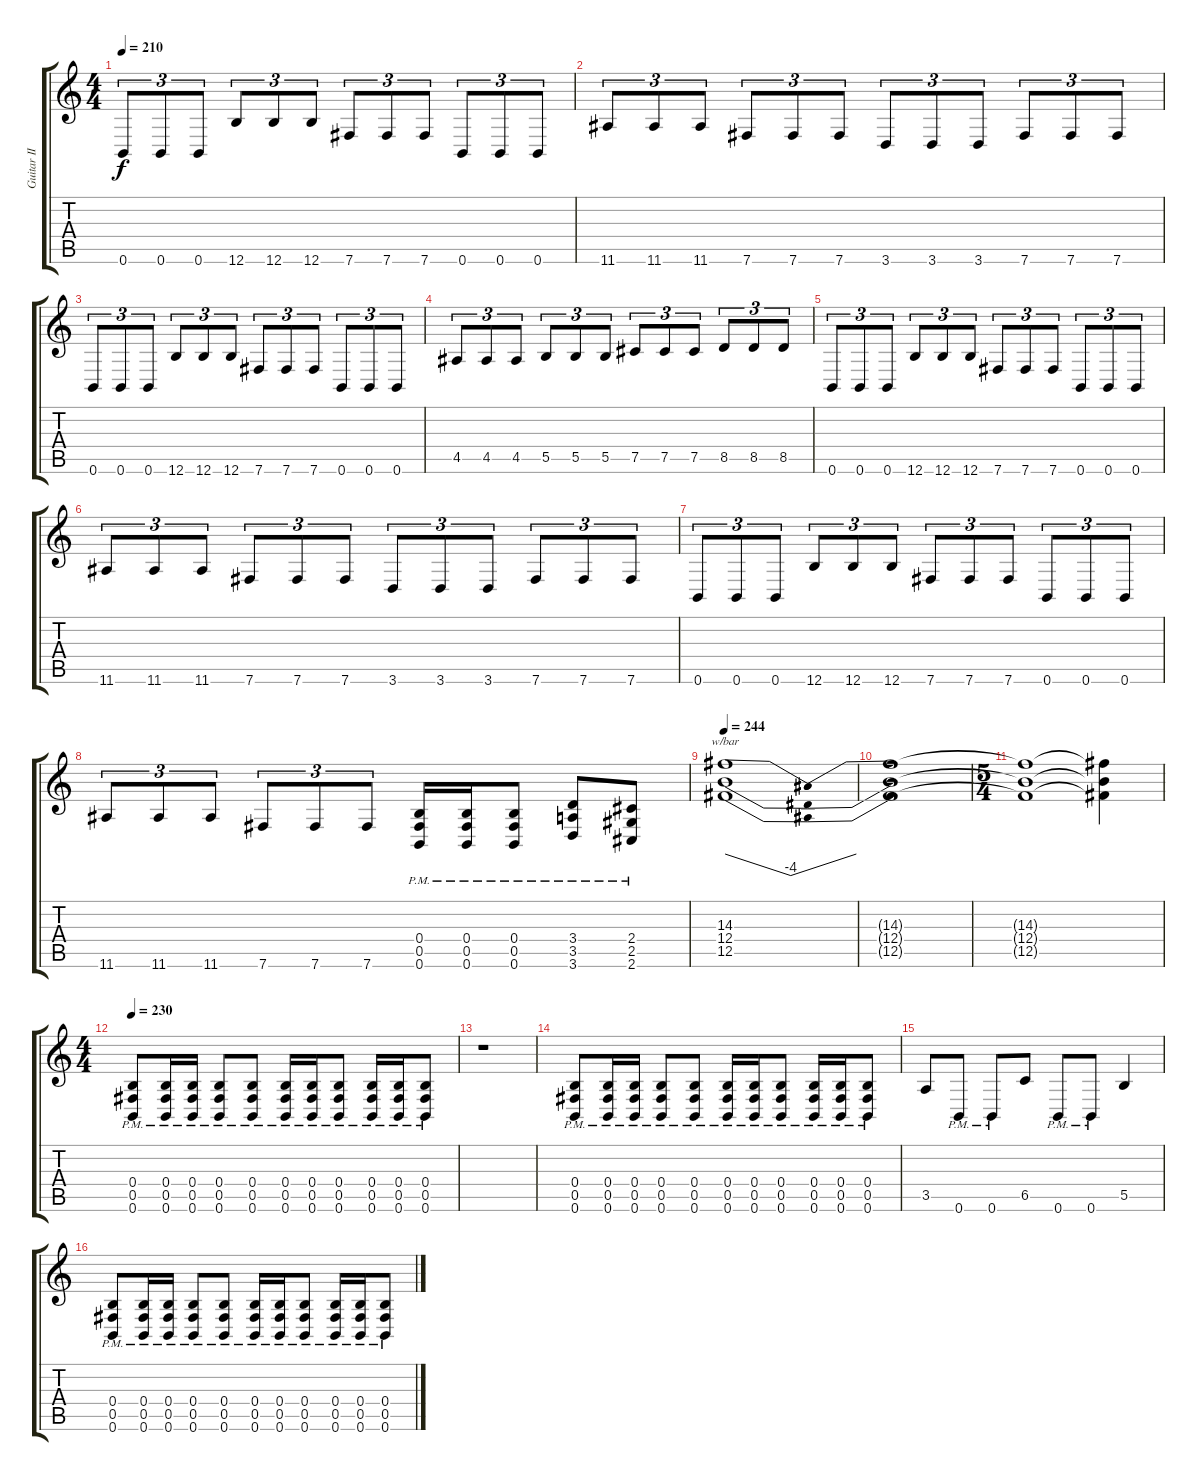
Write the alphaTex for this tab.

\track ("Guitar II" "Guitar II") {instrument distortionguitar}
\staff {score tabs}
\tuning (Db4 Ab3 E3 B2 Gb2 B1) {hide}
\ts (4 4)
\section ("" "")
\tempo 210
\clef g2
\ks c
0.6.8{tu (3 2) dy f} 0.6.8{tu (3 2)} 0.6.8{tu (3 2)} 12.6.8{tu (3 2)} 12.6.8{tu (3 2)} 12.6.8{tu (3 2)} 7.6.8{tu (3 2)} 7.6.8{tu (3 2)} 7.6.8{tu (3 2)} 0.6.8{tu (3 2)} 0.6.8{tu (3 2)} 0.6.8{tu (3 2)} |
11.6.8{tu (3 2)} 11.6.8{tu (3 2)} 11.6.8{tu (3 2)} 7.6.8{tu (3 2)} 7.6.8{tu (3 2)} 7.6.8{tu (3 2)} 3.6.8{tu (3 2)} 3.6.8{tu (3 2)} 3.6.8{tu (3 2)} 7.6.8{tu (3 2)} 7.6.8{tu (3 2)} 7.6.8{tu (3 2)} |
0.6.8{tu (3 2)} 0.6.8{tu (3 2)} 0.6.8{tu (3 2)} 12.6.8{tu (3 2)} 12.6.8{tu (3 2)} 12.6.8{tu (3 2)} 7.6.8{tu (3 2)} 7.6.8{tu (3 2)} 7.6.8{tu (3 2)} 0.6.8{tu (3 2)} 0.6.8{tu (3 2)} 0.6.8{tu (3 2)} |
4.5.8{tu (3 2)} 4.5.8{tu (3 2)} 4.5.8{tu (3 2)} 5.5.8{tu (3 2)} 5.5.8{tu (3 2)} 5.5.8{tu (3 2)} 7.5.8{tu (3 2)} 7.5.8{tu (3 2)} 7.5.8{tu (3 2)} 8.5.8{tu (3 2)} 8.5.8{tu (3 2)} 8.5.8{tu (3 2)} |
0.6.8{tu (3 2)} 0.6.8{tu (3 2)} 0.6.8{tu (3 2)} 12.6.8{tu (3 2)} 12.6.8{tu (3 2)} 12.6.8{tu (3 2)} 7.6.8{tu (3 2)} 7.6.8{tu (3 2)} 7.6.8{tu (3 2)} 0.6.8{tu (3 2)} 0.6.8{tu (3 2)} 0.6.8{tu (3 2)} |
11.6.8{tu (3 2)} 11.6.8{tu (3 2)} 11.6.8{tu (3 2)} 7.6.8{tu (3 2)} 7.6.8{tu (3 2)} 7.6.8{tu (3 2)} 3.6.8{tu (3 2)} 3.6.8{tu (3 2)} 3.6.8{tu (3 2)} 7.6.8{tu (3 2)} 7.6.8{tu (3 2)} 7.6.8{tu (3 2)} |
0.6.8{tu (3 2)} 0.6.8{tu (3 2)} 0.6.8{tu (3 2)} 12.6.8{tu (3 2)} 12.6.8{tu (3 2)} 12.6.8{tu (3 2)} 7.6.8{tu (3 2)} 7.6.8{tu (3 2)} 7.6.8{tu (3 2)} 0.6.8{tu (3 2)} 0.6.8{tu (3 2)} 0.6.8{tu (3 2)} |
11.6.8{tu (3 2)} 11.6.8{tu (3 2)} 11.6.8{tu (3 2)} 7.6.8{tu (3 2)} 7.6.8{tu (3 2)} 7.6.8{tu (3 2)} (0.4{pm} 0.5{pm} 0.6{pm}).16 (0.4{pm} 0.5{pm} 0.6{pm}).16 (0.4{pm} 0.5{pm} 0.6{pm}).8 (3.4{pm} 3.5{pm} 3.6{pm}).8 (2.4{pm} 2.5{pm} 2.6{pm}).8 |
\section ("" "")
\tempo 244
(14.3 12.4 12.5).1{tbe (dip default 0 0 30 -16 60 0)} |
(14.3{t} 12.4{t} 12.5{t}).1 |
\ts (5 4)
(14.3{t} 12.4{t} 12.5{t}).1 (14.3{t} 12.4{t} 12.5{t}).4 |
\ts (4 4)
\section ("" "")
\tempo 230
(0.4{pm} 0.5{pm} 0.6{pm}).8 (0.4{pm} 0.5{pm} 0.6{pm}).16 (0.4{pm} 0.5{pm} 0.6{pm}).16 (0.4{pm} 0.5{pm} 0.6{pm}).8 (0.4{pm} 0.5{pm} 0.6{pm}).8 (0.4{pm} 0.5{pm} 0.6{pm}).16 (0.4{pm} 0.5{pm} 0.6{pm}).16 (0.4{pm} 0.5{pm} 0.6{pm}).8 (0.4{pm} 0.5{pm} 0.6{pm}).16 (0.4{pm} 0.5{pm} 0.6{pm}).16 (0.4{pm} 0.5{pm} 0.6{pm}).8 |
r.1 |
\section ("" "")
(0.4{pm} 0.5{pm} 0.6{pm}).8 (0.4{pm} 0.5{pm} 0.6{pm}).16 (0.4{pm} 0.5{pm} 0.6{pm}).16 (0.4{pm} 0.5{pm} 0.6{pm}).8 (0.4{pm} 0.5{pm} 0.6{pm}).8 (0.4{pm} 0.5{pm} 0.6{pm}).16 (0.4{pm} 0.5{pm} 0.6{pm}).16 (0.4{pm} 0.5{pm} 0.6{pm}).8 (0.4{pm} 0.5{pm} 0.6{pm}).16 (0.4{pm} 0.5{pm} 0.6{pm}).16 (0.4{pm} 0.5{pm} 0.6{pm}).8 |
3.5.8 0.6{pm}.8 0.6{pm}.8 6.5.8 0.6{pm}.8 0.6{pm}.8 5.5.4 |
(0.4{pm} 0.5{pm} 0.6{pm}).8 (0.4{pm} 0.5{pm} 0.6{pm}).16 (0.4{pm} 0.5{pm} 0.6{pm}).16 (0.4{pm} 0.5{pm} 0.6{pm}).8 (0.4{pm} 0.5{pm} 0.6{pm}).8 (0.4{pm} 0.5{pm} 0.6{pm}).16 (0.4{pm} 0.5{pm} 0.6{pm}).16 (0.4{pm} 0.5{pm} 0.6{pm}).8 (0.4{pm} 0.5{pm} 0.6{pm}).16 (0.4{pm} 0.5{pm} 0.6{pm}).16 (0.4{pm} 0.5{pm} 0.6{pm}).8
